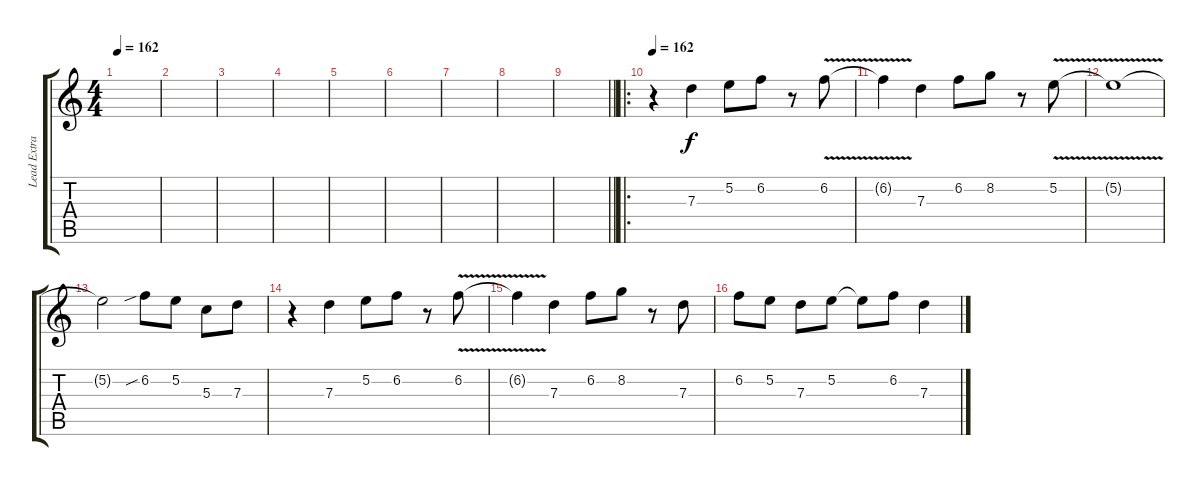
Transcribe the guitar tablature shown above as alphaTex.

\track ("Lead Extra" "Lead Extra") {instrument distortionguitar}
\staff {score tabs}
\tuning (E4 B3 G3 D3 A2 D2) {hide}
\ts (4 4)
\tempo 162
\clef g2
\ks c
|
|
|
|
|
|
|
|
\barLineRight lightlight
|
\ro
\tempo 162
r.4 7.3.4 5.2.8 6.2.8 r.8 6.2{v}.8 |
6.2{t}.4 7.3.4 6.2.8 8.2.8 r.8 5.2{v}.8 |
5.2{t}.1 |
5.2{t}.2 6.2{sib}.8 5.2.8 5.3.8 7.3.8 |
r.4 7.3.4 5.2.8 6.2.8 r.8 6.2{v}.8 |
6.2{t}.4 7.3.4 6.2.8 8.2.8 r.8 7.3.8 |
6.2.8 5.2.8 7.3.8 5.2.8 5.2{t}.8 6.2.8 7.3.4
